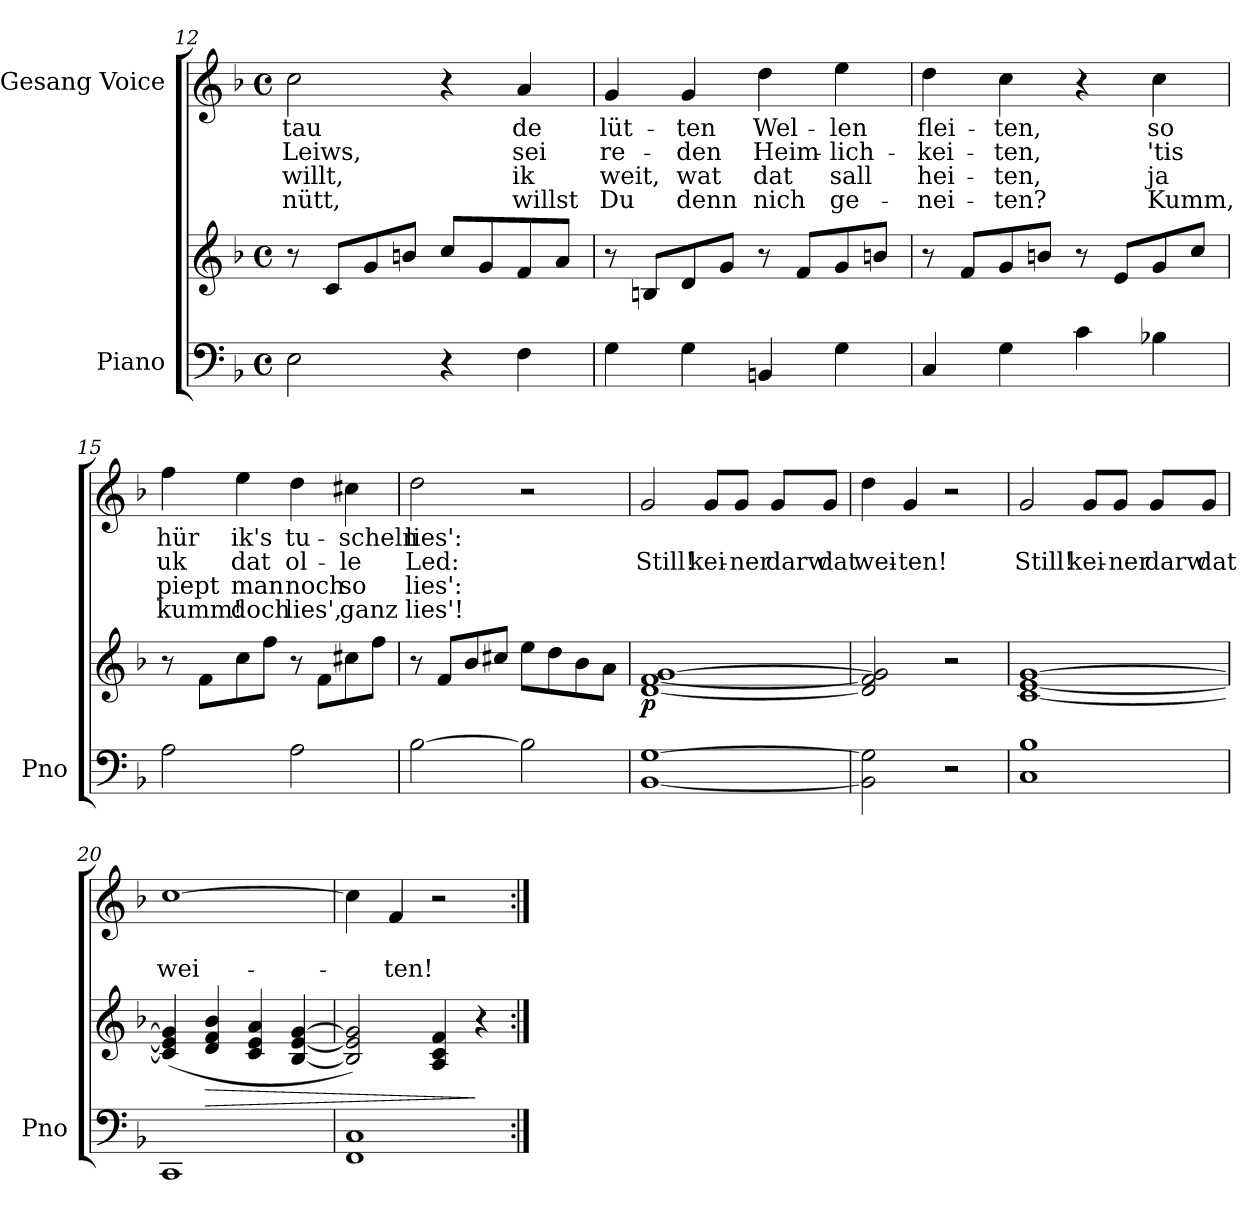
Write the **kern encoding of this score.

**kern	**kern	**dynam	**kern	**text	**text	**text	**text
*part2	*part2	*part2	*part1	*part1	*part1	*part1	*part1
*staff3	*staff2	*staff2/3	*staff1	*staff1	*staff1	*staff1	*staff1
*I"Piano	*	*	*I"Gesang Voice	*	*	*	*
*I'Pno	*	*	*	*	*	*	*
*clefF4	*clefG2	*	*clefG2	*	*	*	*
*k[b-]	*k[b-]	*	*k[b-]	*	*	*	*
*M4/4	*M4/4	*	*M4/4	*	*	*	*
*met(c)	*met(c)	*	*met(c)	*	*	*	*
=12	=12	=12	=12	=12	=12	=12	=12
!	!	!	!	!LO:LY:b	!LO:LY:b	!LO:LY:b	!LO:LY:b
2E\	8r	.	2cc\	tau	Leiws,	willt,	-nütt,
.	8c/L	.	.	.	.	.	.
.	8g/	.	.	.	.	.	.
.	8bn/J	.	.	.	.	.	.
4r	8cc/L	.	4r	.	.	.	.
.	8g/	.	.	.	.	.	.
!	!	!	!	!LO:LY:b	!LO:LY:b	!LO:LY:b	!LO:LY:b
4F\	8f/	.	4a/	de	sei	ik	willst
.	8a/J	.	.	.	.	.	.
=13	=13	=13	=13	=13	=13	=13	=13
!	!	!	!	!LO:LY:b	!LO:LY:b	!LO:LY:b	!LO:LY:b
4G\	8r	.	4g/	lüt-	re-	weit,	Du
.	8Bn/L	.	.	.	.	.	.
!	!	!	!	!LO:LY:b	!LO:LY:b	!LO:LY:b	!LO:LY:b
4G\	8d/	.	4g/	-ten	-den	wat	denn
.	8g/J	.	.	.	.	.	.
!	!	!	!	!LO:LY:b	!LO:LY:b	!LO:LY:b	!LO:LY:b
4BBn/	8r	.	4dd\	Wel-	Heim-	dat	nich
.	8f/L	.	.	.	.	.	.
!	!	!	!	!LO:LY:b	!LO:LY:b	!LO:LY:b	!LO:LY:b
4G\	8g/	.	4ee\	-len	-lich-	sall	ge-
.	8bn/J	.	.	.	.	.	.
=14	=14	=14	=14	=14	=14	=14	=14
!	!	!	!	!LO:LY:b	!LO:LY:b	!LO:LY:b	!LO:LY:b
4C/	8r	.	4dd\	flei-	-kei-	hei-	-nei-
.	8f/L	.	.	.	.	.	.
!	!	!	!	!LO:LY:b	!LO:LY:b	!LO:LY:b	!LO:LY:b
4G\	8g/	.	4cc\	-ten,	-ten,	-ten,	-ten?
.	8bn/J	.	.	.	.	.	.
4c\	8r	.	4r	.	.	.	.
.	8e/L	.	.	.	.	.	.
!	!	!	!	!LO:LY:b	!LO:LY:b	!LO:LY:b	!LO:LY:b
4B-X\	8g/	.	4cc\	so	'tis	ja	Kumm,
.	8cc/J	.	.	.	.	.	.
!!LO:LB:g=z
=15	=15	=15	=15	=15	=15	=15	=15
!	!	!	!	!LO:LY:b	!LO:LY:b	!LO:LY:b	!LO:LY:b
2A\	8r	.	4ff\	hür	uk	piept	kumm!
.	8f\L	.	.	.	.	.	.
!	!	!	!	!LO:LY:b	!LO:LY:b	!LO:LY:b	!LO:LY:b
.	8cc\	.	4ee\	ik's	dat	man	doch
.	8ff\J	.	.	.	.	.	.
!	!	!	!	!LO:LY:b	!LO:LY:b	!LO:LY:b	!LO:LY:b
2A\	8r	.	4dd\	tu-	ol-	noch	lies',
.	8f\L	.	.	.	.	.	.
!	!	!	!	!LO:LY:b	!LO:LY:b	!LO:LY:b	!LO:LY:b
.	8cc#X\	.	4cc#X\	-scheln	-le	so	ganz
.	8ff\J	.	.	.	.	.	.
=16	=16	=16	=16	=16	=16	=16	=16
!	!	!	!	!LO:LY:b	!LO:LY:b	!LO:LY:b	!LO:LY:b
[2B-\	8r	.	2dd\	lies':	Led:	lies':	lies'!
.	8f/L	.	.	.	.	.	.
.	8b-/	.	.	.	.	.	.
.	8cc#X/J	.	.	.	.	.	.
2B-\]	8ee\L	.	2r	.	.	.	.
.	8dd\	.	.	.	.	.	.
.	8b-\	.	.	.	.	.	.
.	8a\J	.	.	.	.	.	.
=17	=17	=17	=17	=17	=17	=17	=17
!	!	!LO:DY:b	!	!	!LO:LY:b	!	!
[1BB- [1G	[1d [1f [1g	p	2g/	.	Still!	.	.
!	!	!	!	!	!LO:LY:b	!	!
.	.	.	8g/L	.	kei-	.	.
!	!	!	!	!	!LO:LY:b	!	!
.	.	.	8g/J	.	-ner	.	.
!	!	!	!	!	!LO:LY:b	!	!
.	.	.	8g/L	.	darw	.	.
!	!	!	!	!	!LO:LY:b	!	!
.	.	.	8g/J	.	dat	.	.
=18	=18	=18	=18	=18	=18	=18	=18
!	!	!	!	!	!LO:LY:b	!	!
2BB-\] 2G\]	2d/] 2f/] 2g/]	.	4dd\	.	wei-	.	.
!	!	!	!	!	!LO:LY:b	!	!
.	.	.	4g/	.	-ten!	.	.
2r	2r	.	2r	.	.	.	.
=19	=19	=19	=19	=19	=19	=19	=19
!	!	!	!	!	!LO:LY:b	!	!
1C 1B-	[1c [1e [1g	.	2g/	.	Still!	.	.
!	!	!	!	!	!LO:LY:b	!	!
.	.	.	8g/L	.	kei-	.	.
!	!	!	!	!	!LO:LY:b	!	!
.	.	.	8g/J	.	-ner	.	.
!	!	!	!	!	!LO:LY:b	!	!
.	.	.	8g/L	.	darw	.	.
!	!	!	!	!	!LO:LY:b	!	!
.	.	.	8g/J	.	dat	.	.
=20	=20	=20	=20	=20	=20	=20	=20
!	!	!	!	!	!LO:LY:b	!	!
1CC	(>4c/] 4e/] 4g/]	.	[1cc	.	wei-	.	.
!	!	!LO:HP:b	!	!	!	!	!
.	4d/ 4f/ 4b-/	>	.	.	.	.	.
.	4c/ 4e/ 4a/	.	.	.	.	.	.
.	[4B-/ [4e/ [4g/	.	.	.	.	.	.
=21	=21	=21	=21	=21	=21	=21	=21
1FF 1C	2B-/] 2e/] 2g/])	.	4cc\]	.	.	.	.
!	!	!	!	!	!LO:LY:b	!	!
.	.	.	4f/	.	-ten!	.	.
.	4A/ 4c/ 4f/	.	2r	.	.	.	.
.	4r	]	.	.	.	.	.
=:|!	=:|!	=:|!	=:|!	=:|!	=:|!	=:|!	=:|!
*-	*-	*-	*-	*-	*-	*-	*-
